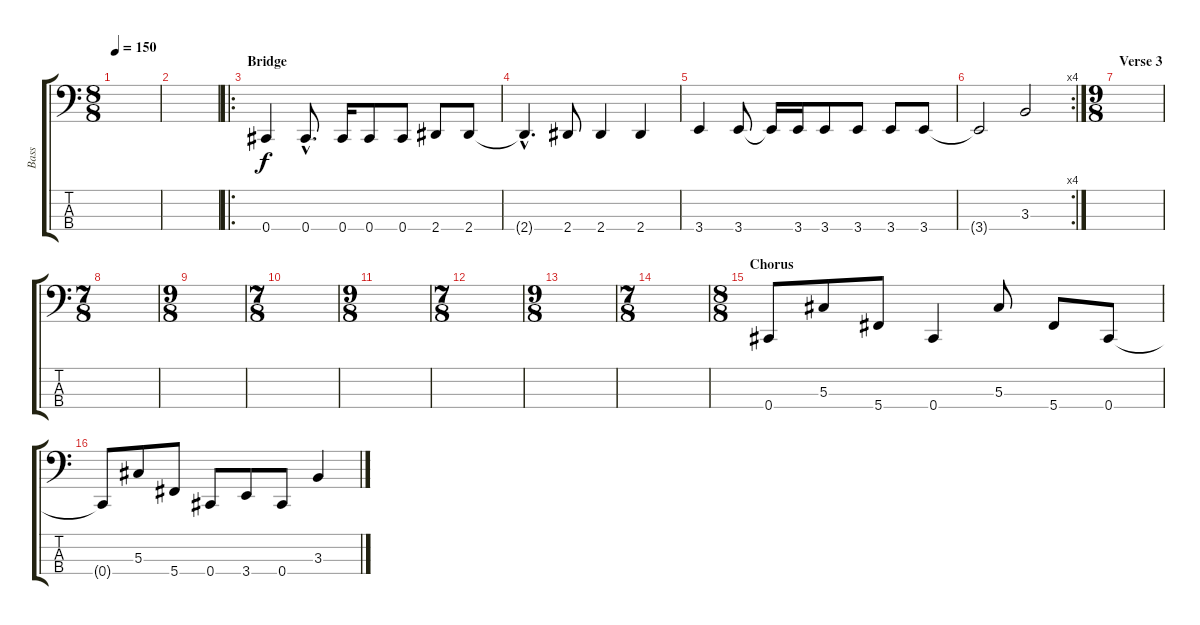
\track ("Bass" "Bass") {instrument electricbassfinger}
\staff {score tabs}
\tuning (Gb2 Db2 Ab1 Db1) {hide}
\ts (8 8)
\tempo 150
\clef f4
\ks c
|
|
\ro
\section ("" "Bridge")
0.4.4 0.4{hac}.8{d} 0.4.16 0.4.8 0.4.8 2.4.8 2.4.8 |
2.4{hac t}.4{d} 2.4.8 2.4.4 2.4.4 |
3.4.4 3.4.8 3.4{t}.16 3.4.16 3.4.8 3.4.8 3.4.8 3.4.8 |
\rc 4
3.4{t}.2 3.3.2 |
\ts (9 8)
\section ("" "Verse 3")
|
\ts (7 8)
|
\ts (9 8)
|
\ts (7 8)
|
\ts (9 8)
|
\ts (7 8)
|
\ts (9 8)
|
\ts (7 8)
|
\ts (8 8)
\section ("" "Chorus")
0.4.8 5.3.8 5.4.8 0.4.4 5.3.8 5.4.8 0.4.8 |
0.4{t}.8 5.3.8 5.4.8 0.4.8 3.4.8 0.4.8 3.3.4
